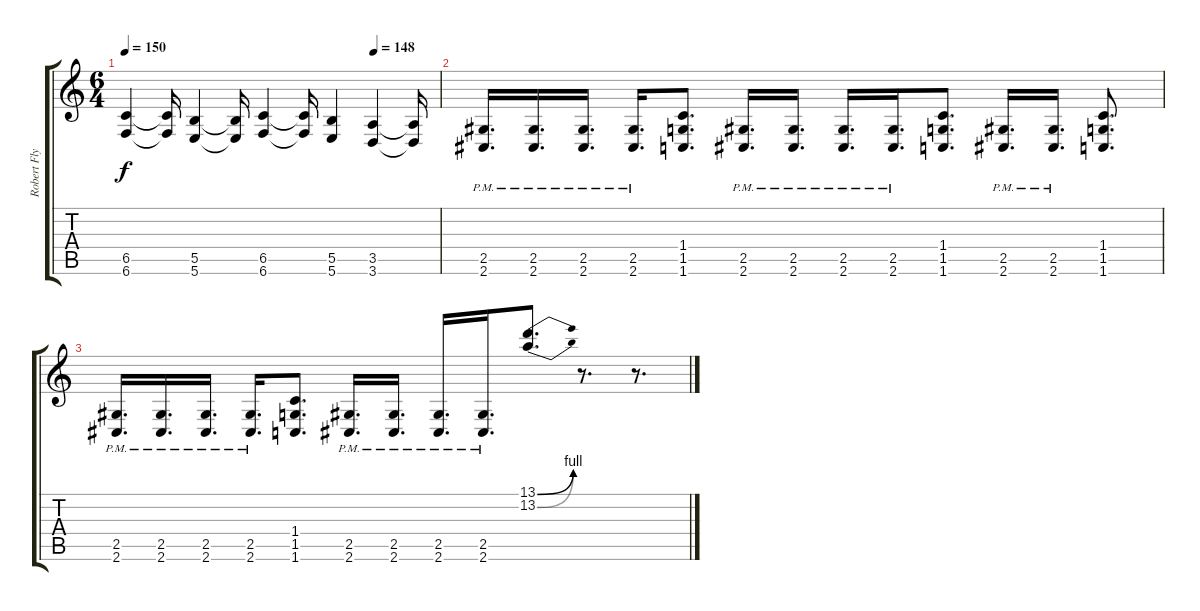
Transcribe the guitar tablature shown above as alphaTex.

\track ("Robert Flynn" "Robert Fly") {instrument distortionguitar}
\staff {score tabs}
\tuning (Db4 Ab3 E3 B2 Gb2 B1) {hide}
\ts (6 4)
\tempo 150
\tempo (148 0.7916666666666666)
\clef g2
\ks c
(6.5 6.6).4{dy f} (6.5{t} 6.6{t}).16 (5.5 5.6).4 (5.5{t} 5.6{t}).16 (6.5 6.6).4 (6.5{t} 6.6{t}).16 (5.5 5.6).4 (3.5 3.6).4 (3.5{t} 3.6{t}).16 |
(2.5{pm} 2.6{pm}).16{d} (2.5{pm} 2.6{pm}).16{d} (2.5{pm} 2.6{pm}).16{d} (2.5{pm} 2.6{pm}).16{d} (1.4 1.5 1.6).8{d} (2.5{pm} 2.6{pm}).16{d} (2.5{pm} 2.6{pm}).16{d} (2.5{pm} 2.6{pm}).16{d} (2.5{pm} 2.6{pm}).16{d} (1.4 1.5 1.6).8{d} (2.5{pm} 2.6{pm}).16{d} (2.5{pm} 2.6{pm}).16{d} (1.4 1.5 1.6).8{d} |
(2.5{pm} 2.6{pm}).16{d} (2.5{pm} 2.6{pm}).16{d} (2.5{pm} 2.6{pm}).16{d} (2.5{pm} 2.6{pm}).16{d} (1.4 1.5 1.6).8{d} (2.5{pm} 2.6{pm}).16{d} (2.5{pm} 2.6{pm}).16{d} (2.5 2.6{pm}).16{d} (2.5{pm} 2.6{pm}).16{d} (13.1{be (bend 0 0 60 4)} 13.2{be (bend 0 0 60 4)}).8{d} r.8{d} r.8{d}
